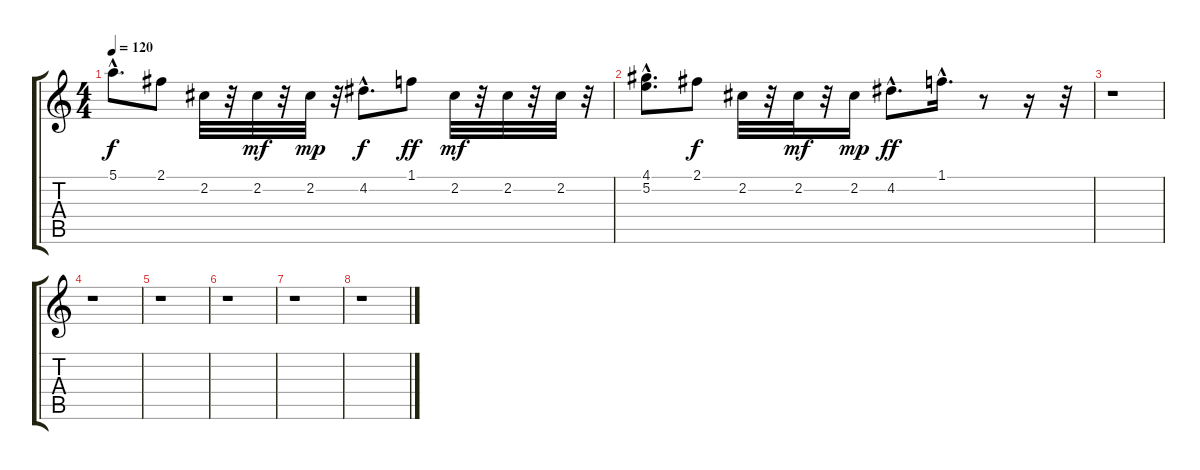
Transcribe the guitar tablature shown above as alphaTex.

\track "" {instrument acousticguitarsteel}
\staff {score tabs}
\tuning (E4 B3 G3 D3 A2 E2) {hide}
\ts (4 4)
\tempo 120
\clef g2
\ks c
5.1{hac}.8{d dy f} 2.1.8 2.2.32 r.32 2.2.32{dy mf} r.32 2.2.32{dy mp} r.32 4.2{hac}.8{d dy f} 1.1.8{dy ff} 2.2.32{dy mf} r.32 2.2.32 r.32 2.2.32 r.32 |
(4.1 5.2{hac}).8{d} 2.1.8{dy f} 2.2.32 r.32 2.2.32{dy mf} r.32 2.2.16{dy mp} 4.2{hac}.8{d dy ff} 1.1{hac}.16{d} r.8 r.16 r.32 |
r.1 |
r.1 |
r.1 |
r.1 |
r.1 |
r.1
